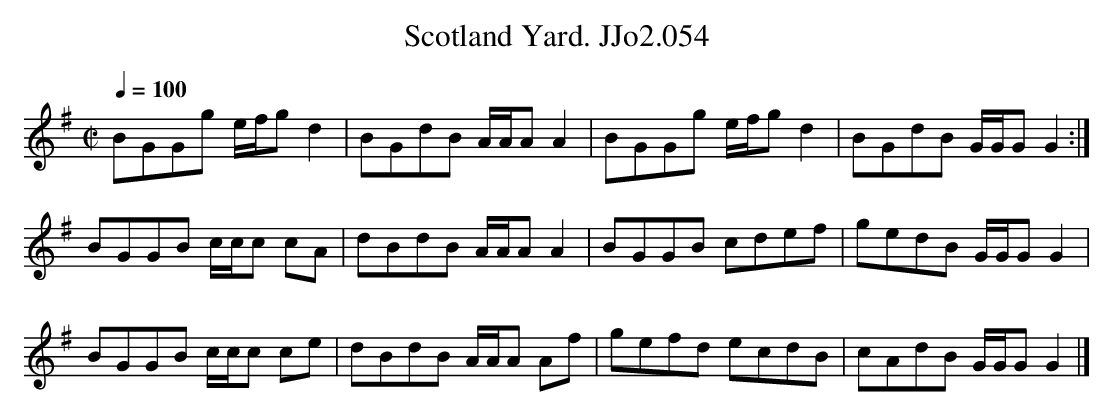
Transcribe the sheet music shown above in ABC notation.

X:1
T:Scotland Yard. JJo2.054
M:C|
L:1/8
Q:1/4=100
K:G
BGGg e/f/g d2|BGdB A/A/AA2|BGGg e/f/gd2|BGdB G/G/GG2:|
BGGB c/c/c cA|dBdB A/A/AA2|BGGB cdef|gedB G/G/GG2|
BGGB c/c/c ce|dBdB A/A/A Af|gefd ecdB|cAdB G/G/G G2|]
